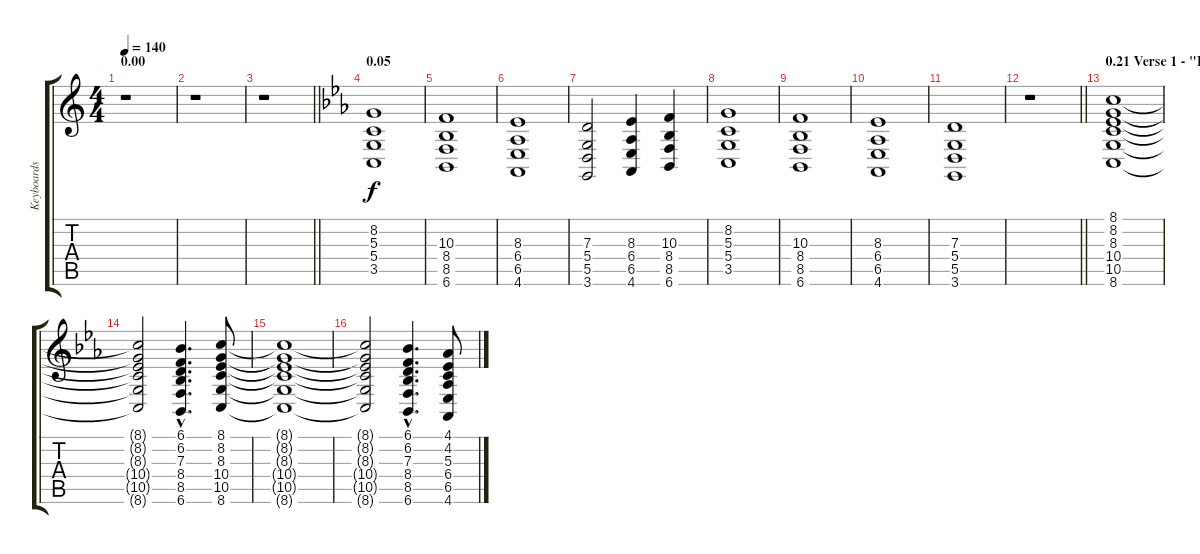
\track ("Keyboards" "Keyboards") {instrument stringensemble1}
\staff {score tabs}
\tuning (E4 B3 G3 D3 A2 E2) {hide}
\ts (4 4)
\section ("" "0.00")
\tempo 140
\clef g2
\ks c
r.1{dy f instrument stringensemble1} |
r.1 |
\barLineRight lightlight
r.1 |
\section ("" "0.05")
\ks cminor
(8.2 5.3 5.4 3.5).1 |
(10.3 8.4 8.5 6.6).1 |
(8.3 6.4 6.5 4.6).1 |
(7.3 5.4 5.5 3.6).2 (8.3 6.4 6.5 4.6).4 (10.3 8.4 8.5 6.6).4 |
(8.2 5.3 5.4 3.5).1 |
(10.3 8.4 8.5 6.6).1 |
(8.3 6.4 6.5 4.6).1 |
(7.3 5.4 5.5 3.6).1 |
\barLineRight lightlight
r.1 |
\section ("" "0.21 Verse 1 - \"I Give You Deep Red Roses\"")
(8.1 8.2 8.3 10.4 10.5 8.6).1 |
(8.1{t} 8.2{t} 8.3{t} 10.4{t} 10.5{t} 8.6{t}).2 (6.1{hac} 6.2{hac} 7.3{hac} 8.4{hac} 8.5{hac} 6.6{hac}).4{d} (8.1 8.2 8.3 10.4 10.5 8.6).8 |
(8.1{t} 8.2{t} 8.3{t} 10.4{t} 10.5{t} 8.6{t}).1 |
(8.1{t} 8.2{t} 8.3{t} 10.4{t} 10.5{t} 8.6{t}).2 (6.1{hac} 6.2{hac} 7.3{hac} 8.4{hac} 8.5{hac} 6.6{hac}).4{d} (4.1 4.2 5.3 6.4 6.5 4.6).8
